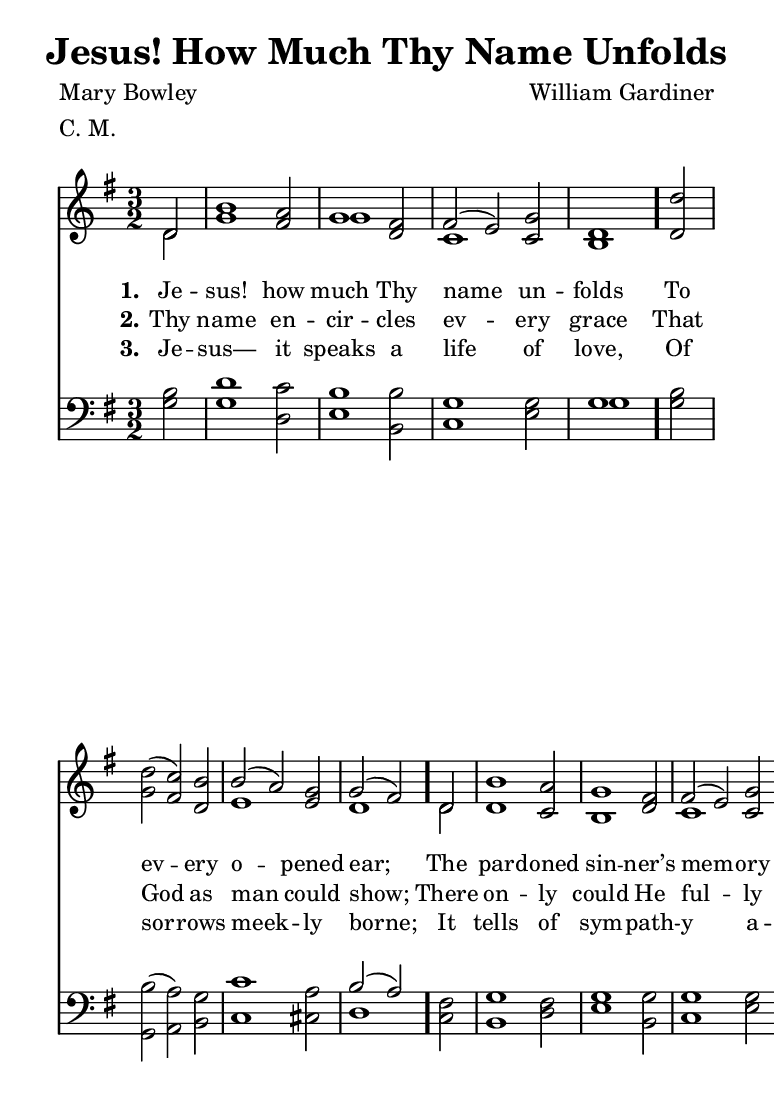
\include "common/global.ily"
\paper {
  \include "common/paper.ily"
  system-count = 2
system-system-spacing.padding = 11
ragged-last-bottom = ##t

}

\header{
  hymnnumber = "165"
  title = "Jesus! How Much Thy Name Unfolds"
  tunename = "Belmont" % see https://hymnary.org/tune/belmont_gardiner
  meter = "C. M."
  poet = "Mary Bowley" % see https://hymnary.org/text/jesus_how_much_thy_name_unfolds
  composer = "William Gardiner" % see https://hymnary.org/tune/belmont_gardiner
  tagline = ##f
}

global = {
  \include "common/overrides.ily"
  \override Staff.TimeSignature.style = #'numbered
  \time 3/2
  \override Score.MetronomeMark.transparent = ##t % hide all fermata changes too
  \tempo 2=90
  \key g \major
  \partial 2
  \autoBeamOff
}

notesSoprano = {
\global
\relative c' {

  d2 | b'1 a2 | g1 fis2 | fis( e) g | d1
  d'2 | d( c) b | b( a) g | g( fis)
  d2 | b'1 a2 | g1 fis2 | fis( e) g | d1
  d'2 | d( c) a | g( b) a | g1

  \bar "|."

}
}

notesAlto = {
\global
\relative e' {

  d2 | g1 fis2 | g1 d2 | c1 c2 | b1
  d2 | g( fis) d | e1 e2 | d1
  d2 | d1 c2 b1 d2 | c1 c2 | d1
  f2 | e1 e2 | d( g) fis | g1

}
}

notesTenor = {
\global
\relative a {

  b2 | d1 c2 b1 b2 | g1 g2 | g1
  b2 | b( a) g | c1 a2 | b( a)
  fis2 | g1 fis2 g1 g2 | g1 g2 | b1
  g2 | g1 c2 | b( d) c | b1

}
}

notesBass = {
\global
\relative f {

  g2 | g1 d2 | e1 b2 | c1 e2 | g1
  g2 | g,( a) b | c1 cis2 | d1
  c2 | b1 d2 | e1 b2 | c1 e2 | g1
  b,2 | c1 c2 | d1 d2 | g1

}
}

wordsA = \lyricmode {
\set stanza = "1."

Je -- sus! how much Thy name un -- folds \bar "."
To ev -- ery o -- pened ear; \bar "."
The par -- doned sin -- ner’s mem -- ory holds \bar "."
None oth -- er half so dear. \bar "."

}

wordsB = \lyricmode {
\set stanza = "2."

Thy name en -- cir -- cles ev -- ery grace
That God as man could show;
There on -- ly could He ful -- ly trace
A life di -- vine be -- low.

}

wordsC = \lyricmode {
\set stanza = "3."

Je -- sus— it speaks a life of love,
Of sor -- rows meek -- ly borne;
It tells of sym -- path -- y a -- bove,
What -- ev -- er makes us mourn.

}

wordsD = \markuplist {

\line { Jesus — the One who knew no sin, }
\line { { \hspace #2 } Made sin to make us just; }
\line { Thou gav’st Thyself our love to win — }
\line { { \hspace #2 } Our full confiding trust. }

}

wordsE = \markuplist {

\line { The mention of Thy name shall bow }
\line { { \hspace #2 } Our hearts to worship Thee; }
\line { The chiefest of ten thousand Thou, }
\line { { \hspace #2 } Whose love has set us free. }

}

\score {
  \context ChoirStaff <<
    \context Staff = upper <<
      \set Staff.autoBeaming = ##f
      \set ChoirStaff.systemStartDelimiter = #'SystemStartBar
      \set ChoirStaff.printPartCombineTexts = ##f
      \partcombine #'(2 . 11) \notesSoprano \notesAlto
      \context NullVoice = sopranos { \voiceOne << \notesSoprano >> }
      \context Lyrics = one   \lyricsto sopranos \wordsA
      \context Lyrics = two   \lyricsto sopranos \wordsB
      \context Lyrics = three \lyricsto sopranos \wordsC
    >>
    \context Staff = men <<
      \set Staff.autoBeaming = ##f
      \clef bass
      \set ChoirStaff.printPartCombineTexts = ##f
      \partcombine #'(2 . 11) \notesTenor \notesBass
    >>
  >>
  \layout {
    \include "common/layout.ily"
  }
  #(cond ((ly:get-option 'eog-midi-permitted) #{ \midi{
    \include "common/midi.ily"
  } #}))
}

\markup { \column {
  \fill-line { \vcenter \column {
    \vspace #2 % take up extra vspace to compensate large break after previous hymn
    \line{ \bold 4 \column { \wordsD } } \combine \null \vspace #0.4
    \line{ \bold 5 \column { \wordsE } }
    \vspace #2 % take up extra vspace to compensate large break after previous hymn
  } }
  \fill-line { \line { Alternate tune: No. 198. } }
} }

\version "2.19.49"  % necessary for upgrading to future LilyPond versions.

% vi:set et ts=2 sw=2 ai nocindent syntax=lilypond:
